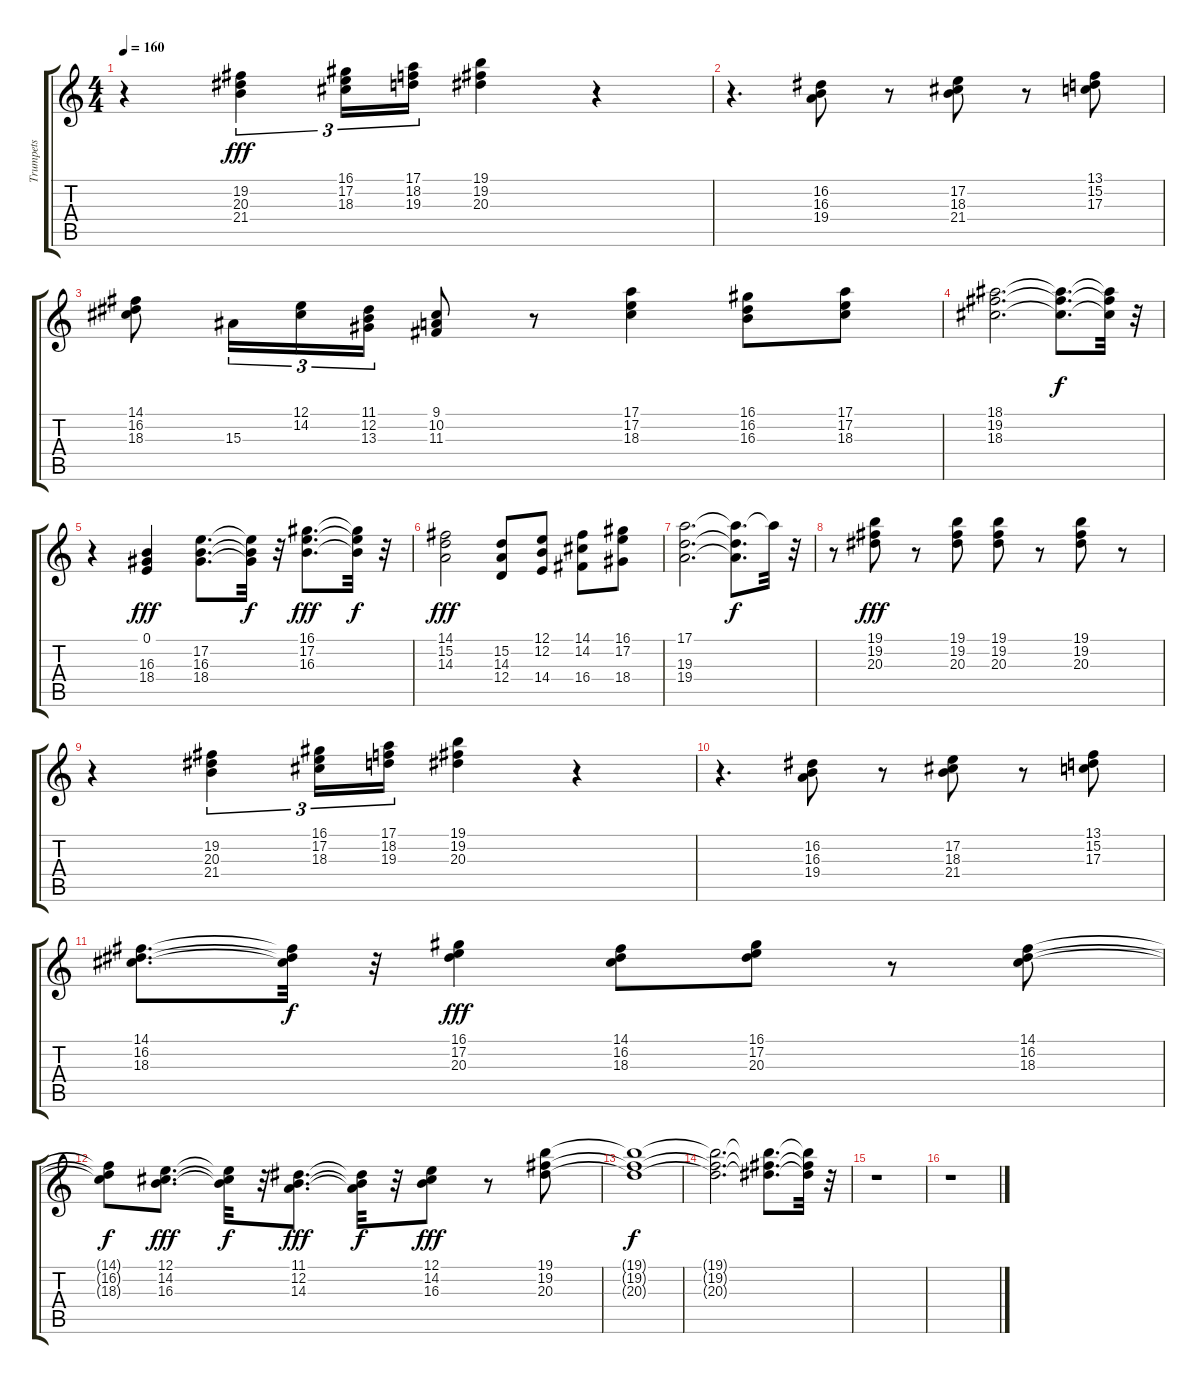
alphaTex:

\track ("Trumpets" "Trumpets") {instrument trumpet}
\staff {score tabs}
\tuning (E4 B3 G3 D3 A2 E2) {hide}
\ts (4 4)
\tempo 160
\clef g2
\ks c
r.4{dy fff} (19.2 20.3 21.4).4{tu (3 2)} (16.1 17.2 18.3).16{tu (3 2)} (17.1 18.2 19.3).16{tu (3 2)} (19.1 19.2 20.3).4 r.4 |
r.4{d} (16.2 16.3 19.4).8 r.8 (17.2 18.3 21.4).8 r.8 (13.1 15.2 17.3).8 |
(14.1 16.2 18.3).8 15.3.16{tu (3 2)} (12.1 14.2).16{tu (3 2)} (11.1 12.2 13.3).16{tu (3 2)} (9.1 10.2 11.3).8 r.8 (17.1 17.2 18.3).4 (16.1 16.2 16.3).8 (17.1 17.2 18.3).8 |
(18.1 19.2 18.3).2{d} (18.1{t} 19.2{t} 18.3{t}).8{d dy f} (18.1{t} 19.2{t} 18.3{t}).32 r.32 |
r.4 (0.1 16.3 18.4).4{dy fff} (17.2 16.3 18.4).8{d} (17.2{t} 16.3{t} 18.4{t}).32{dy f} r.32 (16.1 17.2 16.3).8{d dy fff} (16.1{t} 17.2{t} 16.3{t}).32{dy f} r.32 |
(14.1 15.2 14.3).2{dy fff} (15.2 14.3 12.4).8 (12.1 12.2 14.4).8 (14.1 14.2 16.4).8 (16.1 17.2 18.4).8 |
(17.1 19.3 19.4).2{d} (17.1{t} 19.3{t} 19.4{t}).8{d dy f} 17.1{t}.32 r.32 |
r.8 (19.1 19.2 20.3).8{dy fff} r.8 (19.1 19.2 20.3).8 (19.1 19.2 20.3).8 r.8 (19.1 19.2 20.3).8 r.8 |
r.4 (19.2 20.3 21.4).4{tu (3 2)} (16.1 17.2 18.3).16{tu (3 2)} (17.1 18.2 19.3).16{tu (3 2)} (19.1 19.2 20.3).4 r.4 |
r.4{d} (16.2 16.3 19.4).8 r.8 (17.2 18.3 21.4).8 r.8 (13.1 15.2 17.3).8 |
(14.1 16.2 18.3).8{d} (14.1{t} 16.2{t} 18.3{t}).32{dy f} r.32 (16.1 17.2 20.3).4{dy fff} (14.1 16.2 18.3).8 (16.1 17.2 20.3).8 r.8 (14.1 16.2 18.3).8 |
(14.1{t} 16.2{t} 18.3{t}).8{dy f} (12.1 14.2 16.3).8{d dy fff} (12.1{t} 14.2{t} 16.3{t}).32{dy f} r.32 (11.1 12.2 14.3).8{d dy fff} (11.1{t} 12.2{t} 14.3{t}).32{dy f} r.32 (12.1 14.2 16.3).8{dy fff} r.8 (19.1 19.2 20.3).8 |
(19.1{t} 19.2{t} 20.3{t}).1{dy f} |
(19.1{t} 19.2{t} 20.3{t}).2{d} (19.1{t} 19.2{t} 20.3{t}).8{d} (19.1{t} 19.2{t} 20.3{t}).32 r.32 |
r.1 |
r.1
